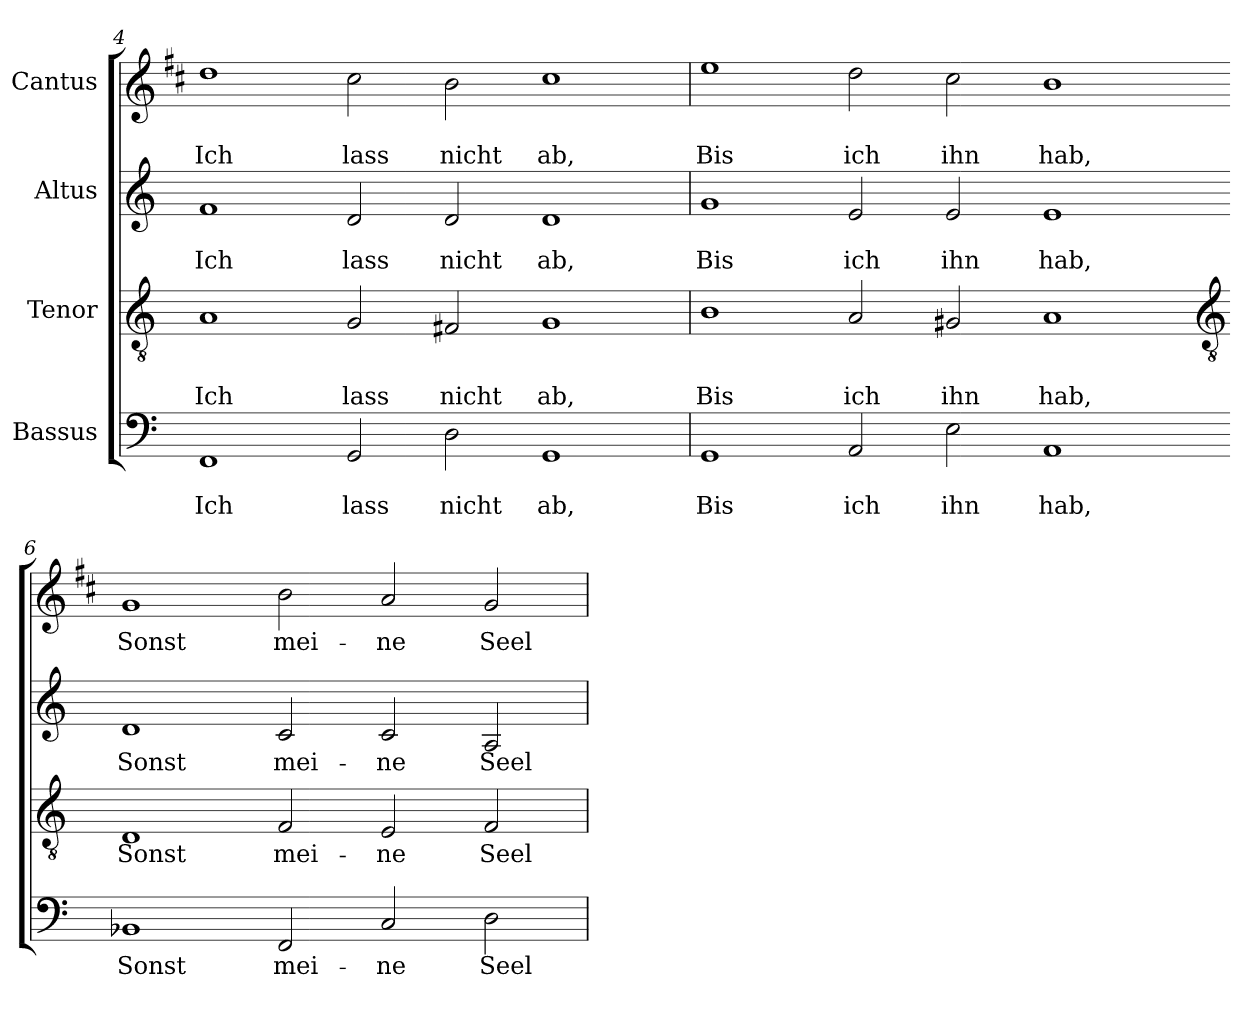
**kern	**text	**text	**kern	**text	**text	**kern	**text	**text	**kern	**text	**text
*part4	*part4	*part4	*part3	*part3	*part3	*part2	*part2	*part2	*part1	*part1	*part1
*staff4	*staff4	*staff4	*staff3	*staff3	*staff3	*staff2	*staff2	*staff2	*staff1	*staff1	*staff1
*I"Bassus	*	*	*I"Tenor	*	*	*I"Altus	*	*	*I"Cantus	*	*
*clefF4	*	*	*clefGv2	*	*	*clefG2	*	*	*clefG2	*	*
*	*	*	*	*	*	*	*	*	*ITrd1c2	*	*
*k[]	*	*	*k[]	*	*	*k[]	*	*	*k[]	*	*
*C:	*	*	*C:	*	*	*C:	*	*	*C:	*	*
=4	=4	=4	=4	=4	=4	=4	=4	=4	=4	=4	=4
!	!	!LO:LY:b	!	!	!LO:LY:b	!	!	!LO:LY:b	!	!	!LO:LY:b
1FF	.	Ich	1A	.	Ich	1f	.	Ich	1cc	.	Ich
!	!	!LO:LY:b	!	!	!LO:LY:b	!	!	!LO:LY:b	!	!	!LO:LY:b
2GG	.	lass	2G	.	lass	2d	.	lass	2b	.	lass
!	!	!LO:LY:b	!	!	!LO:LY:b	!	!	!LO:LY:b	!	!	!LO:LY:b
2D	.	nicht	2F#X	.	nicht	2d	.	nicht	2a	.	nicht
!	!	!LO:LY:b	!	!	!LO:LY:b	!	!	!LO:LY:b	!	!	!LO:LY:b
1GG	.	ab,	1G	.	ab,	1d	.	ab,	1b	.	ab,
=5	=5	=5	=5	=5	=5	=5	=5	=5	=5	=5	=5
!	!	!LO:LY:b	!	!	!LO:LY:b	!	!	!LO:LY:b	!	!	!LO:LY:b
1GG	.	Bis	1B	.	Bis	1g	.	Bis	1dd	.	Bis
!	!	!LO:LY:b	!	!	!LO:LY:b	!	!	!LO:LY:b	!	!	!LO:LY:b
2AA	.	ich	2A	.	ich	2e	.	ich	2cc	.	ich
!	!	!LO:LY:b	!	!	!LO:LY:b	!	!	!LO:LY:b	!	!	!LO:LY:b
2E	.	ihn	2G#X	.	ihn	2e	.	ihn	2b	.	ihn
!	!	!LO:LY:b	!	!	!LO:LY:b	!	!	!LO:LY:b	!	!	!LO:LY:b
1AA	.	hab,	1A	.	hab,	1e	.	hab,	1a	.	hab,
!!LO:LB:g=z
=6-	=6-	=6-	=6-	=6-	=6-	=6-	=6-	=6-	=6-	=6-	=6-
*	*	*	*clefGv2	*	*	*	*	*	*	*	*
!	!LO:LY:b	!	!	!LO:LY:b	!	!	!LO:LY:b	!	!	!LO:LY:b	!
1BB-X	Sonst	.	1D	Sonst	.	1d	Sonst	.	1f	Sonst	.
!	!LO:LY:b	!	!	!LO:LY:b	!	!	!LO:LY:b	!	!	!LO:LY:b	!
2FF	mei-	.	2F	mei-	.	2c	mei-	.	2a	mei-	.
!	!LO:LY:b	!	!	!LO:LY:b	!	!	!LO:LY:b	!	!	!LO:LY:b	!
2C	-ne	.	2E	-ne	.	2c	-ne	.	2g	-ne	.
!	!LO:LY:b	!	!	!LO:LY:b	!	!	!LO:LY:b	!	!	!LO:LY:b	!
2D	Seel	.	2F	Seel	.	2A	Seel	.	2f	Seel	.
=	=	=	=	=	=	=	=	=	=	=	=
*-	*-	*-	*-	*-	*-	*-	*-	*-	*-	*-	*-
